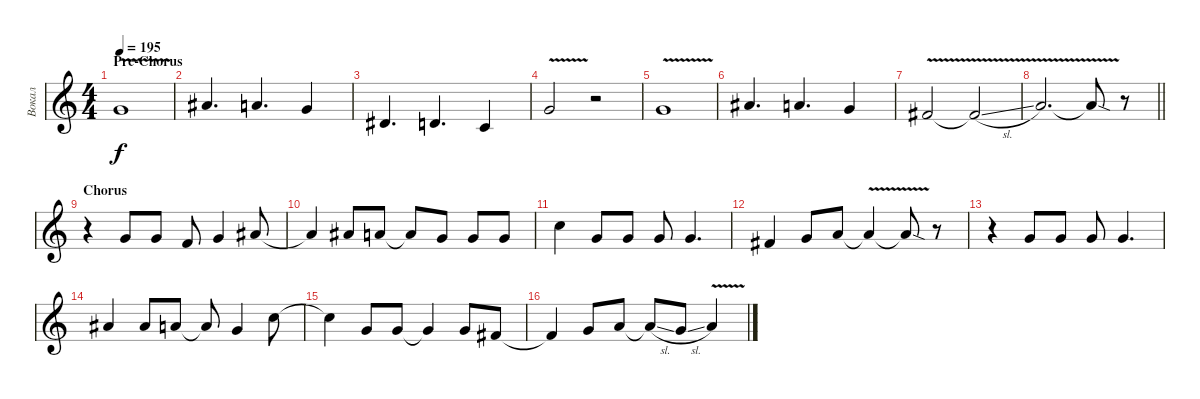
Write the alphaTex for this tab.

\track ("Вокал" "Вокал") {instrument trumpet}
\staff {score}
\tuning (E4 B3 G3 D3 A2 E2) {hide}
\ts (4 4)
\section ("" "Pre-Chorus")
\tempo 195
\clef g2
\ks c
3.1{v}.1{dy f} |
6.1.4{d} 5.1.4{d} 3.1.4 |
4.2.4{d} 3.2.4{d} 1.2.4 |
3.1{v}.2 r.2 |
3.1{v}.1 |
6.1.4{d} 5.1.4{d} 3.1.4 |
2.1{v}.2 2.1{sl t}.2 |
\barLineRight lightlight
5.1{v}.2{d} 5.1{sod t}.8 r.8 |
\section ("" "Chorus")
r.4 3.1.8 3.1.8 1.1.8 3.1.4 6.1.8 |
6.1{t}.4 6.1.8 5.1.8 5.1{t}.8 3.1.8 3.1.8 3.1.8 |
8.1.4 3.1.8 3.1.8 3.1.8 3.1.4{d} |
2.1.4 3.1.8 5.1.8 5.1{v t}.4 5.1{sod t}.8 r.8 |
r.4 3.1.8 3.1.8 3.1.8 3.1.4{d} |
6.1.4 6.1.8 5.1.8 5.1{t}.8 3.1.4 8.1.8 |
8.1{t}.4 3.1.8 3.1.8 3.1{t}.4 3.1.8 2.1.8 |
2.1{t}.4 3.1.8 5.1.8 5.1{sl t}.8 3.1{sl}.8 5.1{v}.4
